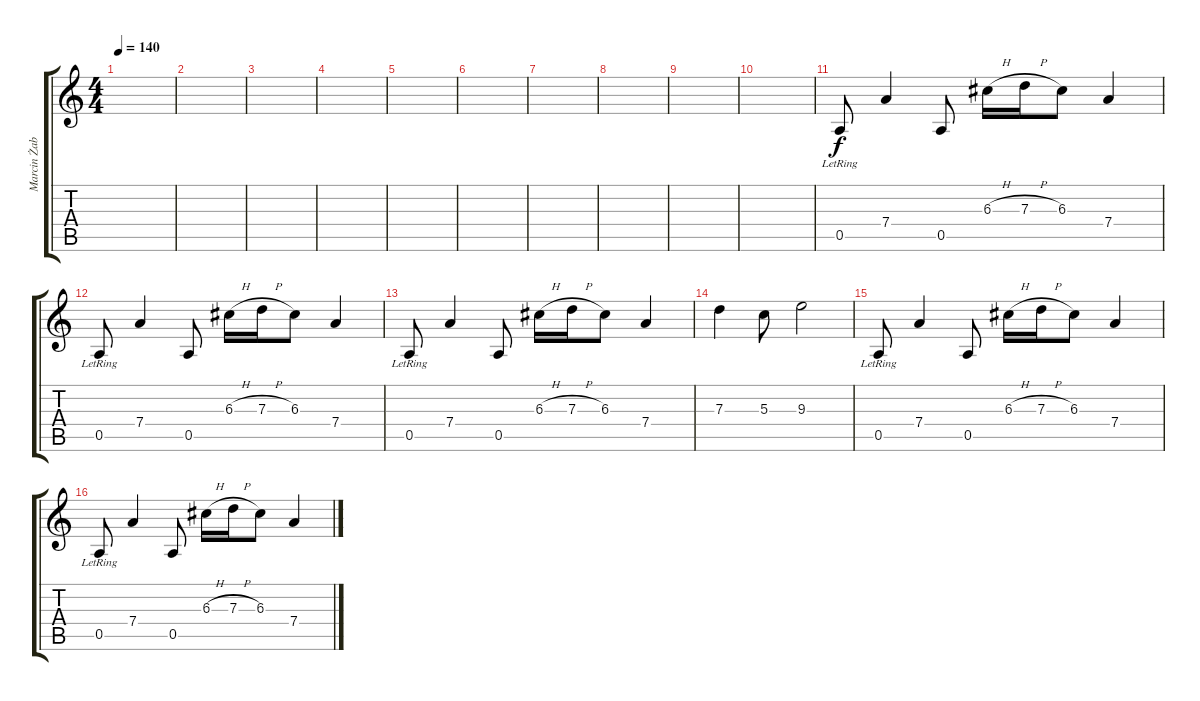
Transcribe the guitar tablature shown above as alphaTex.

\track ("Marcin Żabiełowicz (Rytmiczna)" "Marcin Żab") {instrument overdrivenguitar}
\staff {score tabs}
\tuning (E4 B3 G3 D3 A2 E2) {hide}
\ts (4 4)
\tempo 140
\clef g2
\ks c
|
|
|
|
|
|
|
|
|
|
0.5{lr}.8 7.4.4 0.5.8 6.3{h}.16 7.3{h}.16 6.3.8 7.4.4 |
0.5{lr}.8 7.4.4 0.5.8 6.3{h}.16 7.3{h}.16 6.3.8 7.4.4 |
0.5{lr}.8 7.4.4 0.5.8 6.3{h}.16 7.3{h}.16 6.3.8 7.4.4 |
7.3.4{instrument overdrivenguitar} 5.3.8 9.3.2 |
0.5{lr}.8 7.4.4 0.5.8 6.3{h}.16 7.3{h}.16 6.3.8 7.4.4 |
0.5{lr}.8 7.4.4 0.5.8 6.3{h}.16 7.3{h}.16 6.3.8 7.4.4
